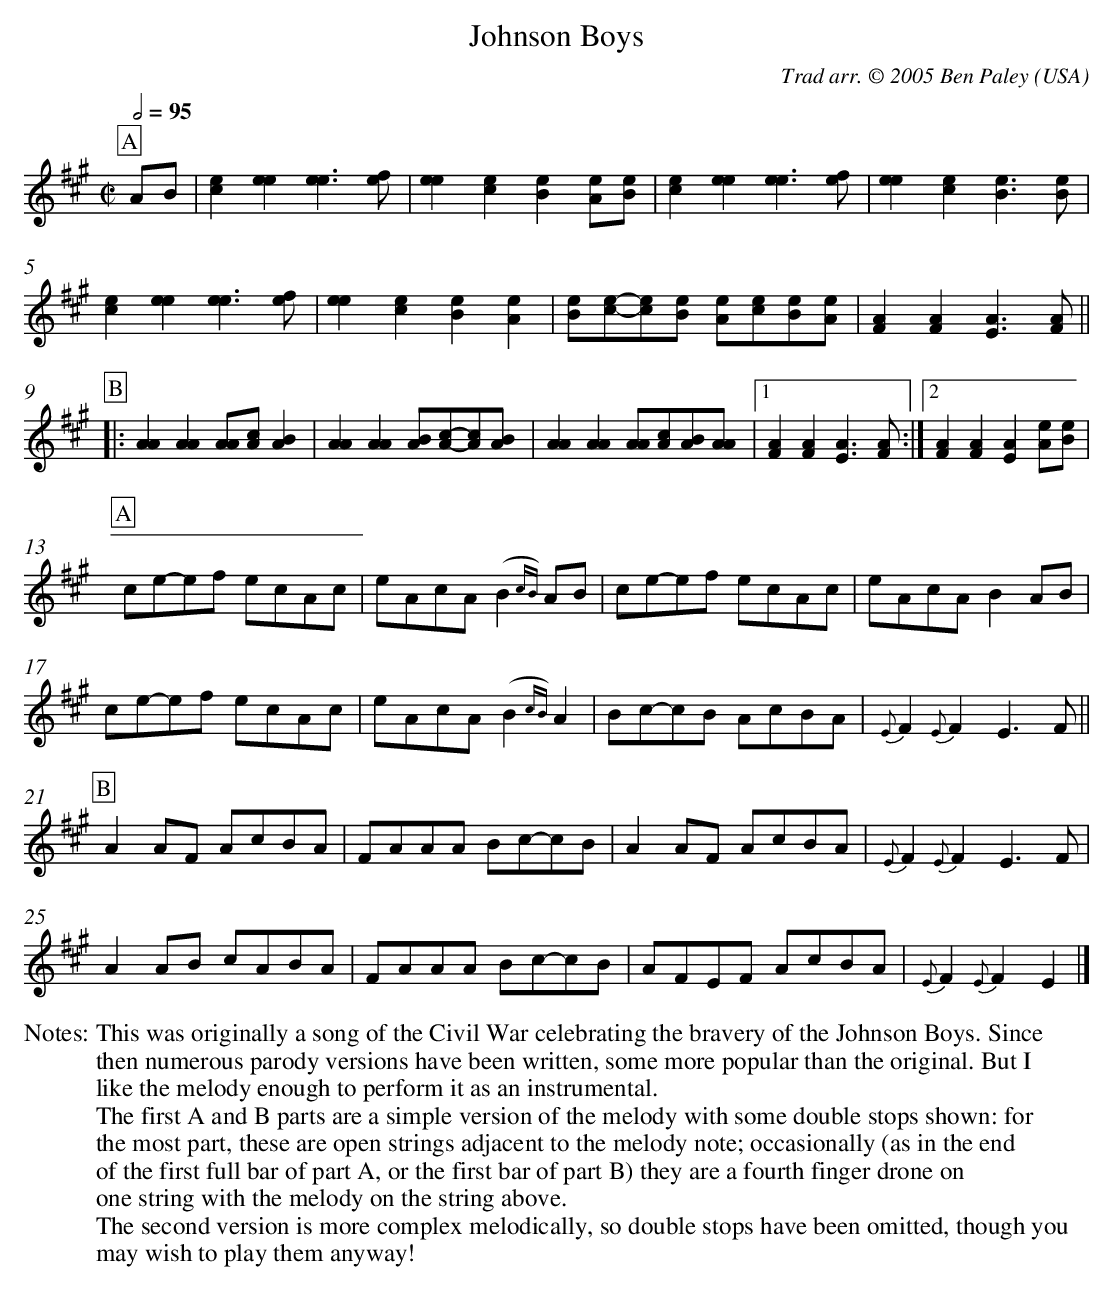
X:1
T:Johnson Boys
L:1/8
M:C|
C:Trad arr. © 2005 Ben Paley
O:USA
Q:1/2=95
K:A
P:A
AB | [ce]2 [ee]2 [ee]3 [ef] | [ee]2 [ce]2 [Be]2 [Ae][Be] | [ce]2 [ee]2 [ee]3 [ef] | [ee]2 [ce]2 [Be]3 [Be] |
[ce]2 [ee]2 [ee]3 [ef] | [ee]2 [ce]2 [Be]2 [Ae]2 | [Be][ce]-[ce][Be] [Ae][ce][Be][Ae] | [FA]2 [FA]2 [EA]3 [FA] ||
P:B
|: [AA]2 [AA]2 [AA][Ac] [AB]2 | [AA]2 [AA]2 [AB][Ac]-[Ac][AB] | [AA]2 [AA]2 [AA][Ac][AB][AA] | [1 [FA]2 [FA]2 [EA]3 [FA] :| [2 [FA]2 [FA]2 [EA]2 [Ae][Be] |
P:A
ce-ef ecAc | eAcA (B2{cB}) AB | ce-ef ecAc | eAcA B2 AB |
ce-ef ecAc | eAcA (B2{cB})A2 | Bc-cB AcBA | {E}F2{E}F2 E3F ||
P:B
A2 AF AcBA | FAAA Bc-cB | A2 AF AcBA | {E}F2 {E}F2 E3 F |
A2 AB cABA | FAAA Bc-cB | AFEF AcBA | {E}F2 {E}F2 E2 |]
